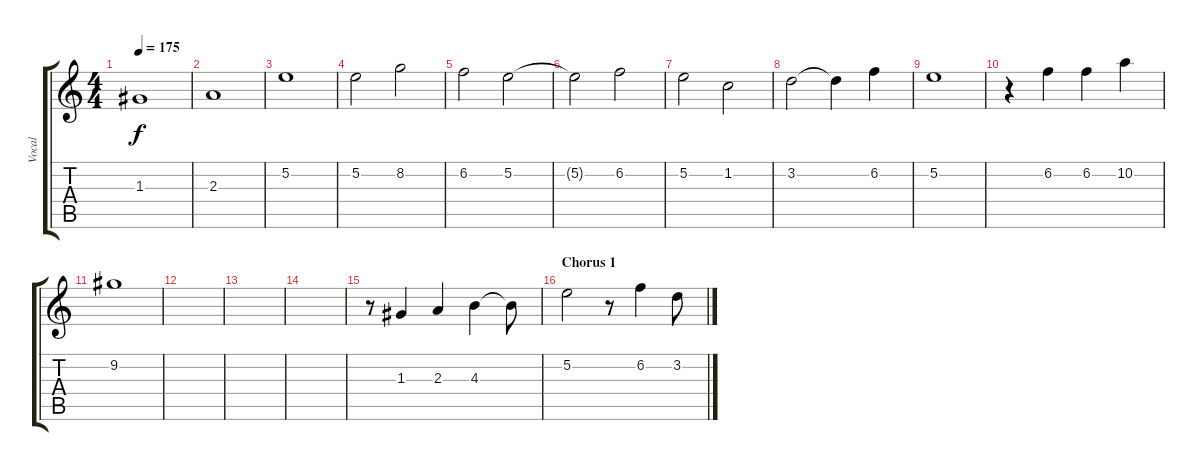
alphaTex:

\track ("Vocal" "Vocal") {instrument electricguitarjazz}
\staff {score tabs}
\tuning (E4 B3 G3 D3 A2 E2) {hide}
\ts (4 4)
\tempo 175
\clef g2
\ks c
1.3.1{dy f} |
2.3.1 |
5.2.1 |
5.2.2 8.2.2 |
6.2.2 5.2.2 |
5.2{t}.2 6.2.2 |
5.2.2 1.2.2 |
3.2.2 3.2{t}.4 6.2.4 |
5.2.1 |
r.4 6.2.4 6.2.4 10.2.4 |
9.2.1 |
|
|
|
r.8 1.3.4 2.3.4 4.3.4 4.3{t}.8 |
\section ("" "Chorus 1")
5.2.2 r.8 6.2.4 3.2.8
